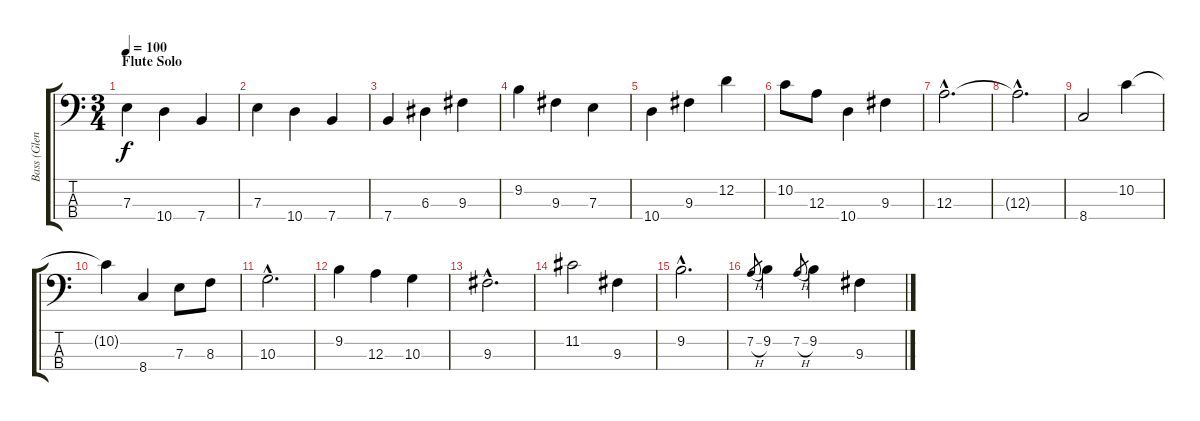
\track ("Bass (Glen Cornick)" "Bass (Glen") {instrument acousticbass}
\staff {score tabs}
\tuning (G2 D2 A1 E1) {hide}
\ts (3 4)
\section ("" "Flute Solo")
\tempo 100
\clef f4
\ks c
7.3.4{dy f} 10.4.4 7.4.4 |
7.3.4 10.4.4 7.4.4 |
7.4.4 6.3.4 9.3.4 |
9.2.4 9.3.4 7.3.4 |
10.4.4 9.3.4 12.2.4 |
10.2.8 12.3.8 10.4.4 9.3.4 |
12.3{hac}.2{d} |
12.3{hac t}.2{d} |
8.4.2 10.2.4 |
10.2{t}.4 8.4.4 7.3.8 8.3.8 |
10.3{hac}.2{d} |
9.2.4 12.3.4 10.3.4 |
9.3{hac}.2{d} |
11.2.2 9.3.4 |
9.2{hac}.2{d} |
7.2{h}.8{gr} 9.2.4 7.2{h}.8{gr} 9.2.4 9.3.4
